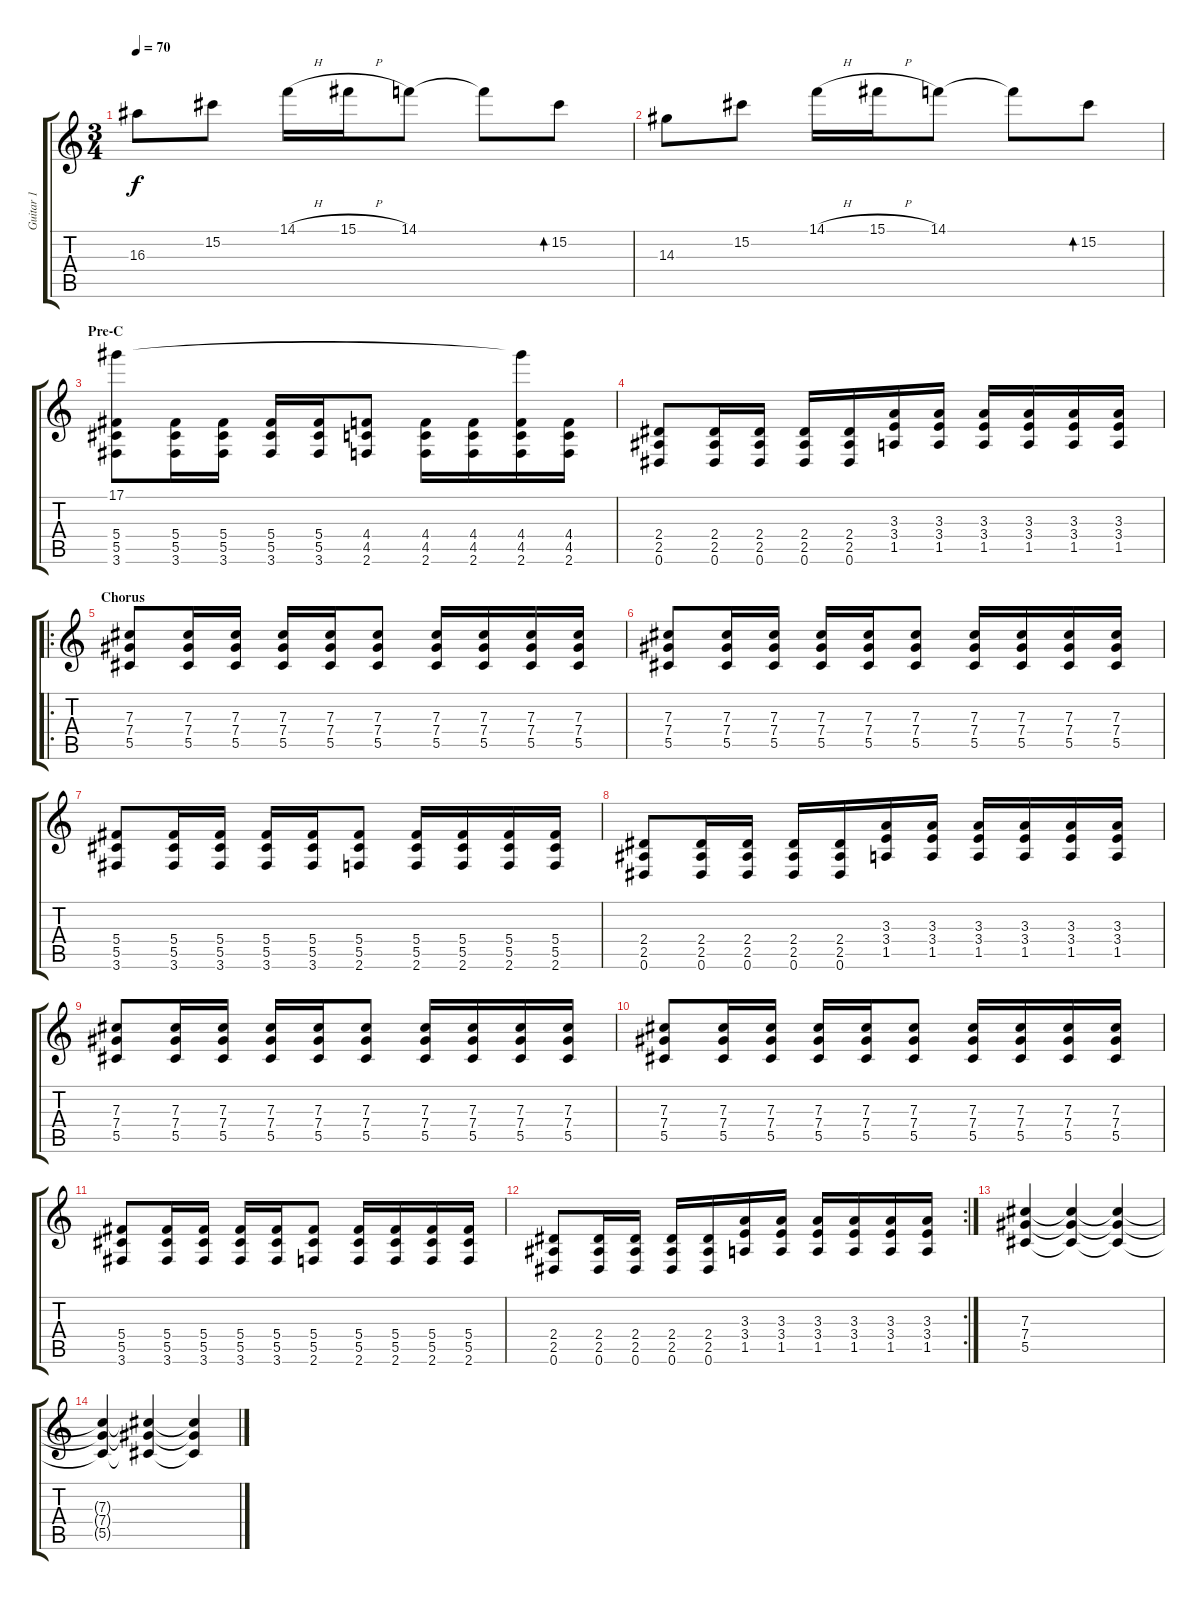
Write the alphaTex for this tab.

\track ("Guitar 1" "Guitar 1") {instrument distortionguitar}
\staff {score tabs}
\tuning (Eb4 Bb3 Gb3 Db3 Ab2 Eb2) {hide}
\ts (3 4)
\tempo 70
\clef g2
\ks c
16.3.8{dy f} 15.2.8 14.1{h}.16 15.1{h}.16 14.1.8 14.1{t}.8 15.2.8{bd 60} |
14.3.8 15.2.8 14.1{h}.16 15.1{h}.16 14.1.8 14.1{t}.8 15.2.8{bd 60} |
\section ("" "Pre-C")
(17.1 5.4 5.5 3.6).8 (5.4 5.5 3.6).16 (5.4 5.5 3.6).16 (5.4 5.5 3.6).16 (5.4 5.5 3.6).16 (4.4 4.5 2.6).8 (4.4 4.5 2.6).16 (4.4 4.5 2.6).16 (17.1{t} 4.4 4.5 2.6).16 (4.4 4.5 2.6).16 |
(2.4 2.5 0.6).8 (2.4 2.5 0.6).16 (2.4 2.5 0.6).16 (2.4 2.5 0.6).16 (2.4 2.5 0.6).16 (3.3 3.4 1.5).16 (3.3 3.4 1.5).16 (3.3 3.4 1.5).16 (3.3 3.4 1.5).16 (3.3 3.4 1.5).16 (3.3 3.4 1.5).16 |
\ro
\section ("" "Chorus")
(7.3 7.4 5.5).8 (7.3 7.4 5.5).16 (7.3 7.4 5.5).16 (7.3 7.4 5.5).16 (7.3 7.4 5.5).16 (7.3 7.4 5.5).8 (7.3 7.4 5.5).16 (7.3 7.4 5.5).16 (7.3 7.4 5.5).16 (7.3 7.4 5.5).16 |
(7.3 7.4 5.5).8 (7.3 7.4 5.5).16 (7.3 7.4 5.5).16 (7.3 7.4 5.5).16 (7.3 7.4 5.5).16 (7.3 7.4 5.5).8 (7.3 7.4 5.5).16 (7.3 7.4 5.5).16 (7.3 7.4 5.5).16 (7.3 7.4 5.5).16 |
(5.4 5.5 3.6).8 (5.4 5.5 3.6).16 (5.4 5.5 3.6).16 (5.4 5.5 3.6).16 (5.4 5.5 3.6).16 (5.4 5.5 2.6).8 (5.4 5.5 2.6).16 (5.4 5.5 2.6).16 (5.4 5.5 2.6).16 (5.4 5.5 2.6).16 |
(2.4 2.5 0.6).8 (2.4 2.5 0.6).16 (2.4 2.5 0.6).16 (2.4 2.5 0.6).16 (2.4 2.5 0.6).16 (3.3 3.4 1.5).16 (3.3 3.4 1.5).16 (3.3 3.4 1.5).16 (3.3 3.4 1.5).16 (3.3 3.4 1.5).16 (3.3 3.4 1.5).16 |
(7.3 7.4 5.5).8 (7.3 7.4 5.5).16 (7.3 7.4 5.5).16 (7.3 7.4 5.5).16 (7.3 7.4 5.5).16 (7.3 7.4 5.5).8 (7.3 7.4 5.5).16 (7.3 7.4 5.5).16 (7.3 7.4 5.5).16 (7.3 7.4 5.5).16 |
(7.3 7.4 5.5).8 (7.3 7.4 5.5).16 (7.3 7.4 5.5).16 (7.3 7.4 5.5).16 (7.3 7.4 5.5).16 (7.3 7.4 5.5).8 (7.3 7.4 5.5).16 (7.3 7.4 5.5).16 (7.3 7.4 5.5).16 (7.3 7.4 5.5).16 |
(5.4 5.5 3.6).8 (5.4 5.5 3.6).16 (5.4 5.5 3.6).16 (5.4 5.5 3.6).16 (5.4 5.5 3.6).16 (5.4 5.5 2.6).8 (5.4 5.5 2.6).16 (5.4 5.5 2.6).16 (5.4 5.5 2.6).16 (5.4 5.5 2.6).16 |
\rc 2
(2.4 2.5 0.6).8 (2.4 2.5 0.6).16 (2.4 2.5 0.6).16 (2.4 2.5 0.6).16 (2.4 2.5 0.6).16 (3.3 3.4 1.5).16 (3.3 3.4 1.5).16 (3.3 3.4 1.5).16 (3.3 3.4 1.5).16 (3.3 3.4 1.5).16 (3.3 3.4 1.5).16 |
(7.3 7.4 5.5).4 (7.3{t} 7.4{t} 5.5{t}).4 (7.3{t} 7.4{t} 5.5{t}).4 |
(7.3{t} 7.4{t} 5.5{t}).4 (7.3{t} 7.4{t} 5.5{t}).4 (7.3{t} 7.4{t} 5.5{t}).4
